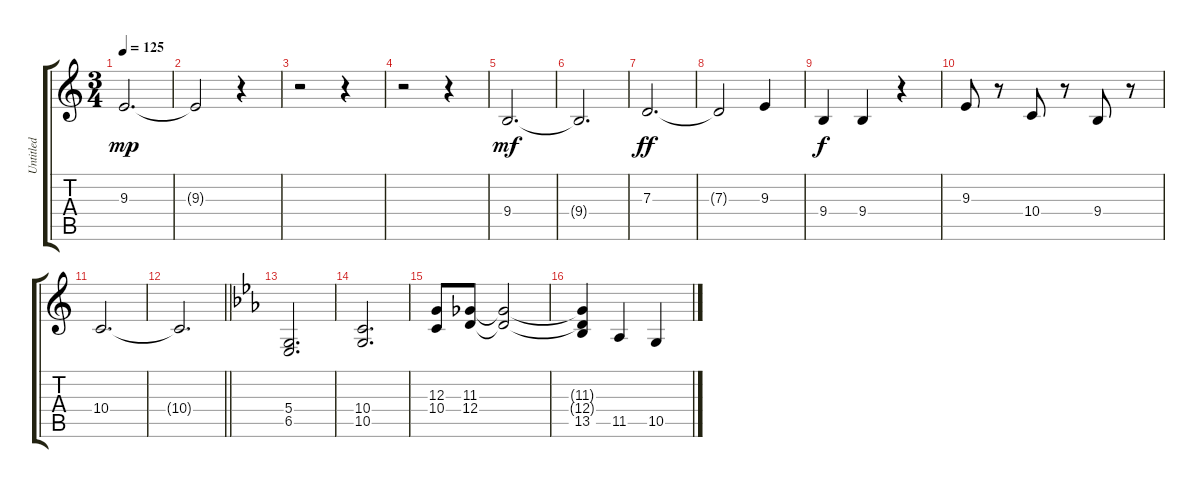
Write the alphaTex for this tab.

\track ("Untitled" "Untitled") {instrument frenchhorn}
\staff {score tabs}
\tuning (E4 B3 G3 D3 A2 E2) {hide}
\ts (3 4)
\tempo 125
\clef g2
\ks c
9.3.2{d dy mp} |
9.3{t}.2 r.4 |
r.2 r.4 |
r.2 r.4 |
9.4.2{d dy mf} |
9.4{t}.2{d} |
7.3.2{d dy ff} |
7.3{t}.2 9.3.4 |
9.4.4{dy f} 9.4.4 r.4 |
9.3.8 r.8 10.4.8 r.8 9.4.8 r.8 |
10.4.2{d} |
\barLineRight lightlight
10.4{t}.2{d} |
\ks eb
(5.4 6.5).2{d} |
(10.4 10.5).2{d} |
(12.3 10.4).8 (11.3 12.4).8 (11.3{t} 12.4{t}).2 |
(11.3{t} 12.4{t} 13.5).4 11.5.4 10.5.4
